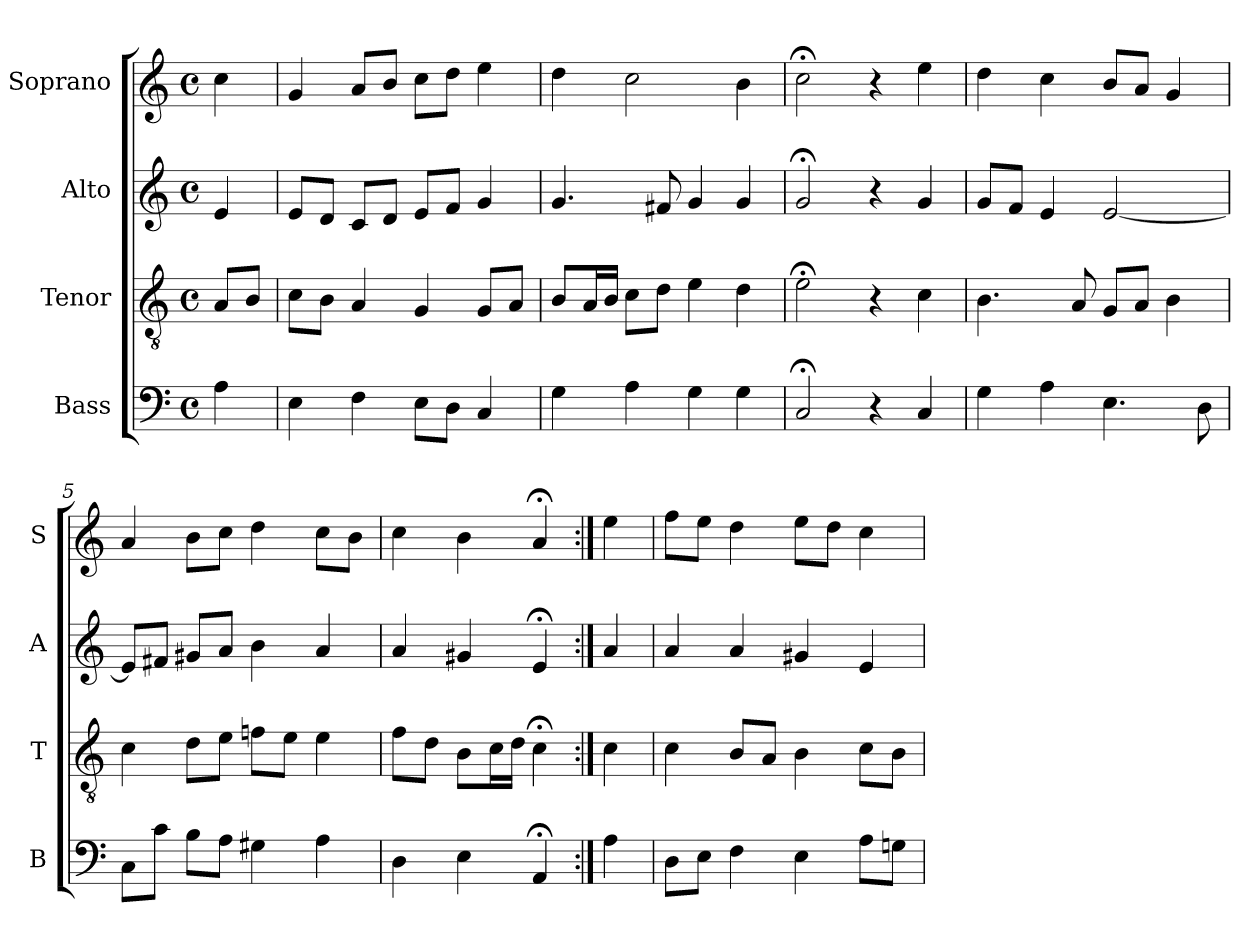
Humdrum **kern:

**kern	**kern	**kern	**kern
*part4	*part3	*part2	*part1
*staff4	*staff3	*staff2	*staff1
*I"Bass	*I"Tenor	*I"Alto	*I"Soprano
*I'B	*I'T	*I'A	*I'S
*clefF4	*clefGv2	*clefG2	*clefG2
*k[]	*k[]	*k[]	*k[]
*a:	*a:	*a:	*a:
*M4/4	*M4/4	*M4/4	*M4/4
*met(c)	*met(c)	*met(c)	*met(c)
*MM100	*MM100	*MM100	*MM100
=	=	=	=
4A	8AL	4e	4cc
.	8BJ	.	.
=1	=1	=1	=1
4E	8cL	8eL	4g
.	8BJ	8dJ	.
4F	4A	8cL	8aL
.	.	8dJ	8bJ
8EL	4G	8eL	8ccL
8DJ	.	8fJ	8ddJ
4C	8GL	4g	4ee
.	8AJ	.	.
=2	=2	=2	=2
4G	8BL	4.g	4dd
.	16AL	.	.
.	16BJJ	.	.
4A	8cL	.	2cc
.	8dJ	8f#X	.
4G	4e	4g	.
4G	4d	4g	4b
=3	=3	=3	=3
2C;<	2e;<	2g;<	2cc;<
4r	4r	4r	4r
4C	4c	4g	4ee
=4	=4	=4	=4
4G	4.B	8gL	4dd
.	.	8fJ	.
4A	.	4e	4cc
.	8A	.	.
4.E	8GL	[2e	8bL
.	8AJ	.	8aJ
.	4B	.	4g
8D	.	.	.
=5	=5	=5	=5
8CL	4c	8eL]	4a
8cJ	.	8f#XJ	.
8BiL	8diL	8g#XiL	8biL
8AJ	8eJ	8aJ	8ccJ
4G#X	8fnL	4b	4dd
.	8eJ	.	.
4A	4e	4a	8ccL
.	.	.	8bJ
=6	=6	=6	=6
4D	8fL	4a	4cc
.	8dJ	.	.
4E	8BL	4g#X	4b
.	16cL	.	.
.	16dJJ	.	.
4AA;<	4c;<	4e;<	4a;<
=:|!	=:|!	=:|!	=:|!
4A	4c	4a	4ee
=7	=7	=7	=7
8DL	4c	4a	8ffL
8EJ	.	.	8eeJ
4F	8BL	4a	4dd
.	8AJ	.	.
4E	4B	4g#X	8eeL
.	.	.	8ddJ
8AL	8cL	4e	4cc
8GnJ	8BJ	.	.
=	=	=	=
*-	*-	*-	*-
